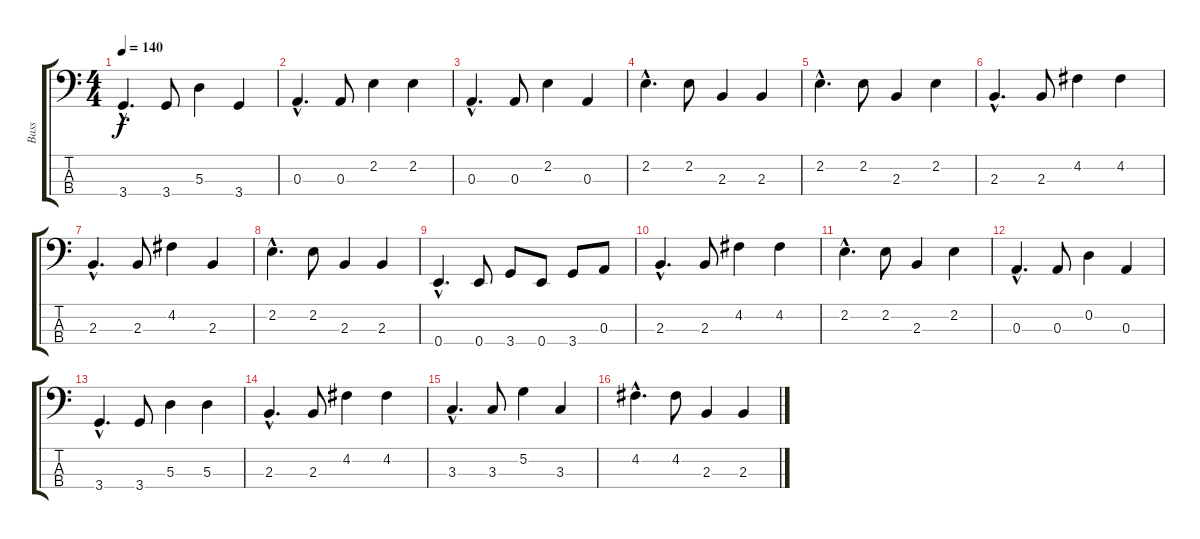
\track ("Bass" "Bass") {instrument acousticguitarnylon}
\staff {score tabs}
\tuning (G2 D2 A1 E1) {hide}
\ts (4 4)
\tempo 140
\clef f4
\ks c
3.4{hac}.4{d dy f} 3.4.8 5.3.4 3.4.4 |
0.3{hac}.4{d} 0.3.8 2.2.4 2.2.4 |
0.3{hac}.4{d} 0.3.8 2.2.4 0.3.4 |
2.2{hac}.4{d} 2.2.8 2.3.4 2.3.4 |
2.2{hac}.4{d} 2.2.8 2.3.4 2.2.4 |
2.3{hac}.4{d} 2.3.8 4.2.4 4.2.4 |
2.3{hac}.4{d} 2.3.8 4.2.4 2.3.4 |
2.2{hac}.4{d} 2.2.8 2.3.4 2.3.4 |
0.4{hac}.4{d} 0.4.8 3.4.8 0.4.8 3.4.8 0.3.8 |
2.3{hac}.4{d} 2.3.8 4.2.4 4.2.4 |
2.2{hac}.4{d} 2.2.8 2.3.4 2.2.4 |
0.3{hac}.4{d} 0.3.8 0.2.4 0.3.4 |
3.4{hac}.4{d} 3.4.8 5.3.4 5.3.4 |
2.3{hac}.4{d} 2.3.8 4.2.4 4.2.4 |
3.3{hac}.4{d} 3.3.8 5.2.4 3.3.4 |
4.2{hac}.4{d} 4.2.8 2.3.4 2.3.4
